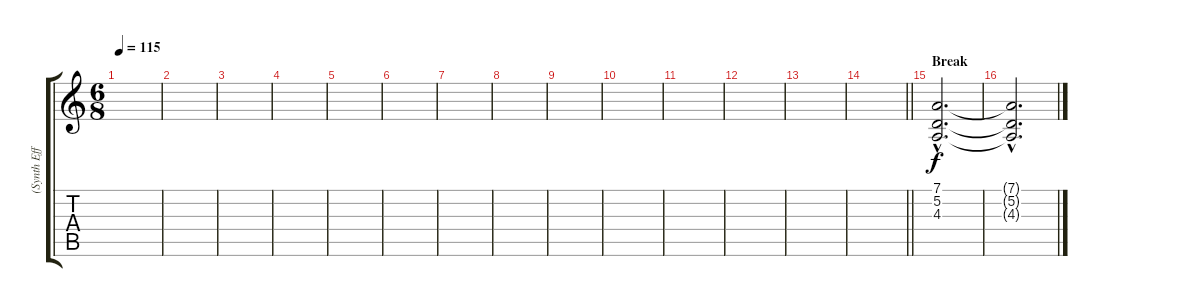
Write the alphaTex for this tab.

\track ("(Synth Effects)" "(Synth Eff") {instrument ocarina}
\staff {score tabs}
\tuning (D4 A3 F3 C3 G2 C2) {hide}
\ts (6 8)
\tempo 115
\clef g2
\ks c
|
|
|
|
|
|
|
|
|
|
|
|
|
\barLineRight lightlight
|
\section ("" "Break")
(7.1{hac} 5.2{hac} 4.3{hac}).2{d dy f volume 3 instrument choiraahs} |
(7.1{hac t} 5.2{hac t} 4.3{hac t}).2{d}
